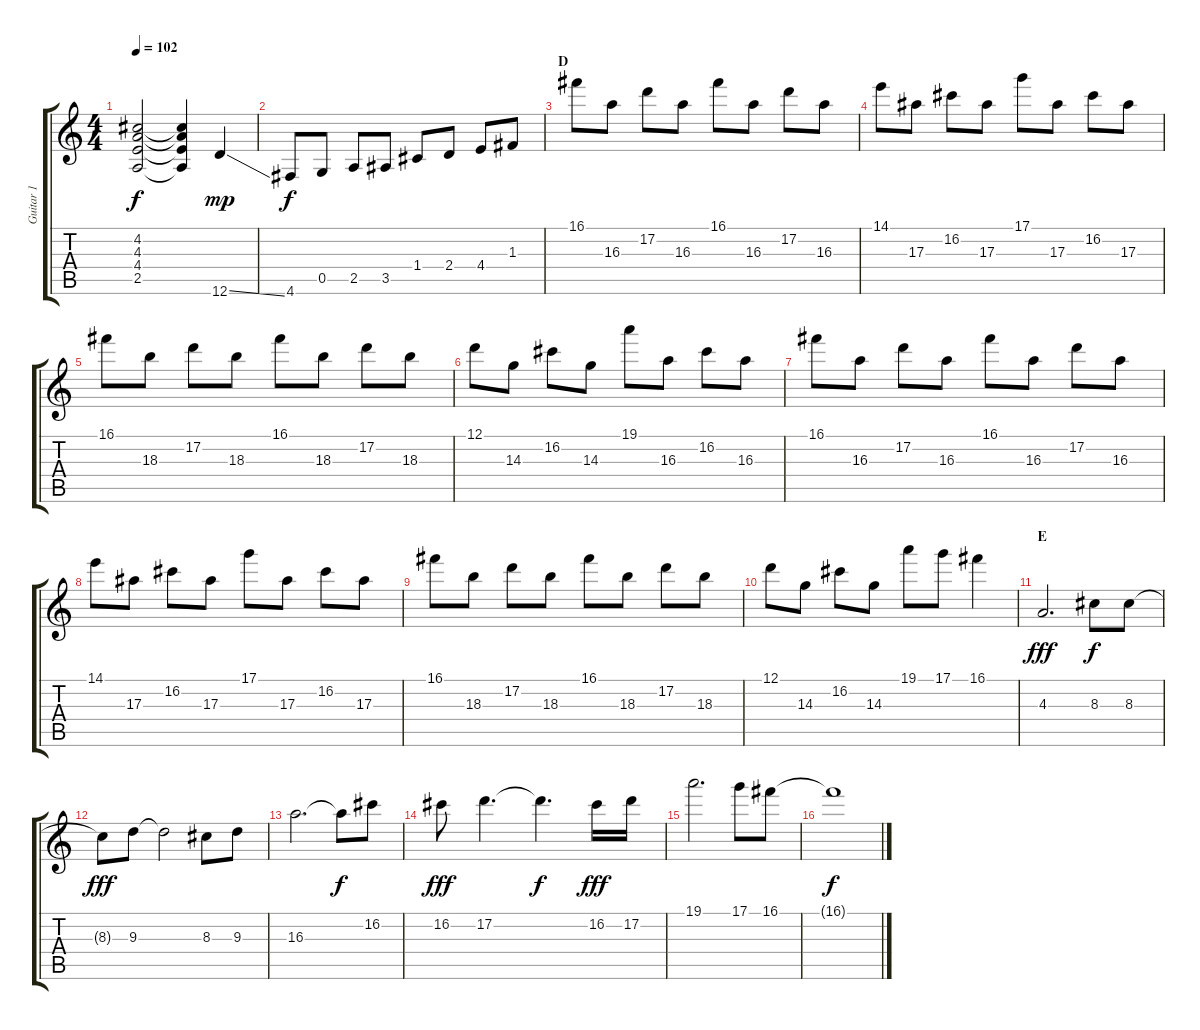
\track ("Guitar 1" "Guitar 1") {instrument distortionguitar}
\staff {score tabs}
\tuning (D4 A3 F3 C3 G2 D2) {hide}
\ts (4 4)
\tempo 102
\clef g2
\ks c
(4.2 4.3 4.4 2.5).2{dy f} (4.2{t} 4.3{t} 4.4{t} 2.5{t}).4 12.6{ss}.4{dy mp} |
4.6.8{dy f} 0.5.8 2.5.8 3.5.8 1.4.8 2.4.8 4.4.8 1.3.8 |
\section ("" "D")
16.1.8 16.3.8 17.2.8 16.3.8 16.1.8 16.3.8 17.2.8 16.3.8 |
14.1.8 17.3.8 16.2.8 17.3.8 17.1.8 17.3.8 16.2.8 17.3.8 |
16.1.8 18.3.8 17.2.8 18.3.8 16.1.8 18.3.8 17.2.8 18.3.8 |
12.1.8 14.3.8 16.2.8 14.3.8 19.1.8 16.3.8 16.2.8 16.3.8 |
16.1.8 16.3.8 17.2.8 16.3.8 16.1.8 16.3.8 17.2.8 16.3.8 |
14.1.8 17.3.8 16.2.8 17.3.8 17.1.8 17.3.8 16.2.8 17.3.8 |
16.1.8 18.3.8 17.2.8 18.3.8 16.1.8 18.3.8 17.2.8 18.3.8 |
12.1.8 14.3.8 16.2.8 14.3.8 19.1.8 17.1.8 16.1.4 |
\section ("" "E")
4.3.2{d dy fff} 8.3.8{dy f} 8.3.8 |
8.3{t}.8{dy fff} 9.3.8 9.3{t}.2 8.3.8 9.3.8 |
16.3.2{d} 16.3{t}.8{dy f} 16.2.8 |
16.2.8{dy fff} 17.2.4{d} 17.2{t}.4{d dy f} 16.2.16{dy fff} 17.2.16 |
19.1.2{d} 17.1.8 16.1.8 |
16.1{t}.1{dy f}
